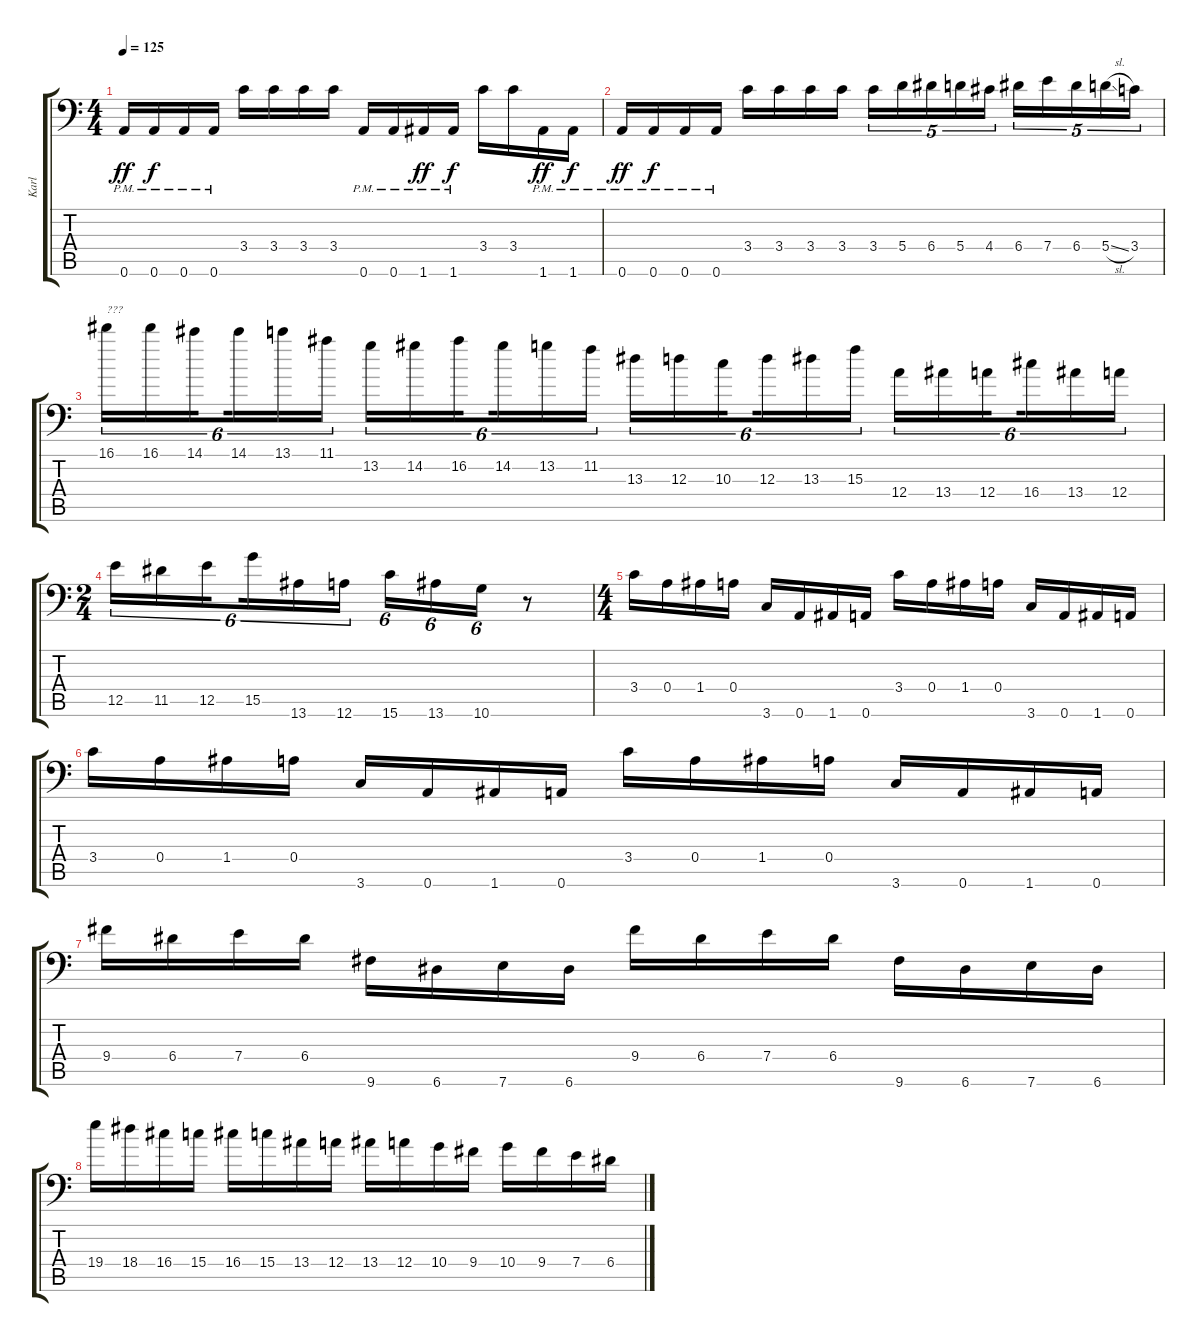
\track ("Karl" "Karl") {instrument overdrivenguitar}
\staff {score tabs}
\tuning (B3 Gb3 D3 A2 E2 A1) {hide}
\ts (4 4)
\tempo 125
\clef f4
\ks c
0.6{pm}.16{dy ff} 0.6{pm}.16{dy f} 0.6{pm}.16 0.6{pm}.16 3.4.16 3.4.16 3.4.16 3.4.16 0.6{pm}.16 0.6{pm}.16 1.6{pm}.16{dy ff} 1.6{pm}.16{dy f} 3.4.16 3.4.16 1.6{pm}.16{dy ff} 1.6{pm}.16{dy f} |
0.6{pm}.16{dy ff} 0.6{pm}.16{dy f} 0.6{pm}.16 0.6{pm}.16 3.4.16 3.4.16 3.4.16 3.4.16 3.4.16{tu (5 4)} 5.4.16{tu (5 4)} 6.4.16{tu (5 4)} 5.4.16{tu (5 4)} 4.4.16{tu (5 4)} 6.4.16{tu (5 4)} 7.4.16{tu (5 4)} 6.4.16{tu (5 4)} 5.4{sl}.16{tu (5 4)} 3.4.16{tu (5 4)} |
16.1.16{tu (6 4) txt "???"} 16.1.16{tu (6 4)} 14.1.16{tu (6 4) beam splitsecondary} 14.1.16{tu (6 4)} 13.1.16{tu (6 4)} 11.1.16{tu (6 4)} 13.2.16{tu (6 4)} 14.2.16{tu (6 4)} 16.2.16{tu (6 4) beam splitsecondary} 14.2.16{tu (6 4)} 13.2.16{tu (6 4)} 11.2.16{tu (6 4)} 13.3.16{tu (6 4)} 12.3.16{tu (6 4)} 10.3.16{tu (6 4) beam splitsecondary} 12.3.16{tu (6 4)} 13.3.16{tu (6 4)} 15.3.16{tu (6 4)} 12.4.16{tu (6 4)} 13.4.16{tu (6 4)} 12.4.16{tu (6 4) beam splitsecondary} 16.4.16{tu (6 4)} 13.4.16{tu (6 4)} 12.4.16{tu (6 4)} |
\ts (2 4)
12.5.16{tu (6 4)} 11.5.16{tu (6 4)} 12.5.16{tu (6 4) beam splitsecondary} 15.5.16{tu (6 4)} 13.6.16{tu (6 4)} 12.6.16{tu (6 4)} 15.6.16{tu (6 4)} 13.6.16{tu (6 4)} 10.6.16{tu (6 4)} r.8 |
\ts (4 4)
3.4.16 0.4.16 1.4.16 0.4.16 3.6.16 0.6.16 1.6.16 0.6.16 3.4.16 0.4.16 1.4.16 0.4.16 3.6.16 0.6.16 1.6.16 0.6.16 |
3.4.16 0.4.16 1.4.16 0.4.16 3.6.16 0.6.16 1.6.16 0.6.16 3.4.16 0.4.16 1.4.16 0.4.16 3.6.16 0.6.16 1.6.16 0.6.16 |
9.4.16 6.4.16 7.4.16 6.4.16 9.6.16 6.6.16 7.6.16 6.6.16 9.4.16 6.4.16 7.4.16 6.4.16 9.6.16 6.6.16 7.6.16 6.6.16 |
19.4.16 18.4.16 16.4.16 15.4.16 16.4.16 15.4.16 13.4.16 12.4.16 13.4.16 12.4.16 10.4.16 9.4.16 10.4.16 9.4.16 7.4.16 6.4.16
